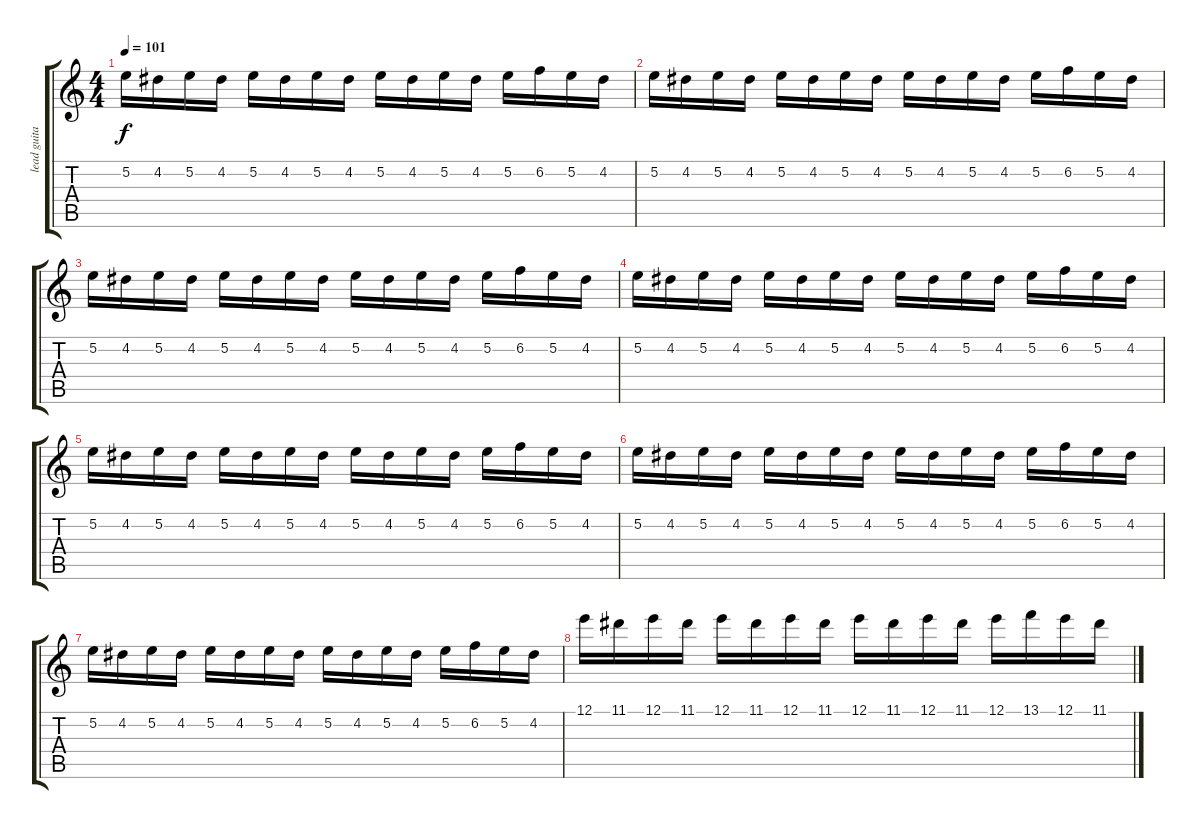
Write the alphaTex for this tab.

\track ("lead guitar" "lead guita") {instrument overdrivenguitar}
\staff {score tabs}
\tuning (E4 B3 G3 D3 A2 E2) {hide}
\ts (4 4)
\tempo 101
\clef g2
\ks c
5.2.16{dy f} 4.2.16 5.2.16 4.2.16 5.2.16 4.2.16 5.2.16 4.2.16 5.2.16 4.2.16 5.2.16 4.2.16 5.2.16 6.2.16 5.2.16 4.2.16 |
5.2.16 4.2.16 5.2.16 4.2.16 5.2.16 4.2.16 5.2.16 4.2.16 5.2.16 4.2.16 5.2.16 4.2.16 5.2.16 6.2.16 5.2.16 4.2.16 |
5.2.16 4.2.16 5.2.16 4.2.16 5.2.16 4.2.16 5.2.16 4.2.16 5.2.16 4.2.16 5.2.16 4.2.16 5.2.16 6.2.16 5.2.16 4.2.16 |
5.2.16 4.2.16 5.2.16 4.2.16 5.2.16 4.2.16 5.2.16 4.2.16 5.2.16 4.2.16 5.2.16 4.2.16 5.2.16 6.2.16 5.2.16 4.2.16 |
5.2.16 4.2.16 5.2.16 4.2.16 5.2.16 4.2.16 5.2.16 4.2.16 5.2.16 4.2.16 5.2.16 4.2.16 5.2.16 6.2.16 5.2.16 4.2.16 |
5.2.16 4.2.16 5.2.16 4.2.16 5.2.16 4.2.16 5.2.16 4.2.16 5.2.16 4.2.16 5.2.16 4.2.16 5.2.16 6.2.16 5.2.16 4.2.16 |
5.2.16 4.2.16 5.2.16 4.2.16 5.2.16 4.2.16 5.2.16 4.2.16 5.2.16 4.2.16 5.2.16 4.2.16 5.2.16 6.2.16 5.2.16 4.2.16 |
12.1.16 11.1.16 12.1.16 11.1.16 12.1.16 11.1.16 12.1.16 11.1.16 12.1.16 11.1.16 12.1.16 11.1.16 12.1.16 13.1.16 12.1.16 11.1.16
